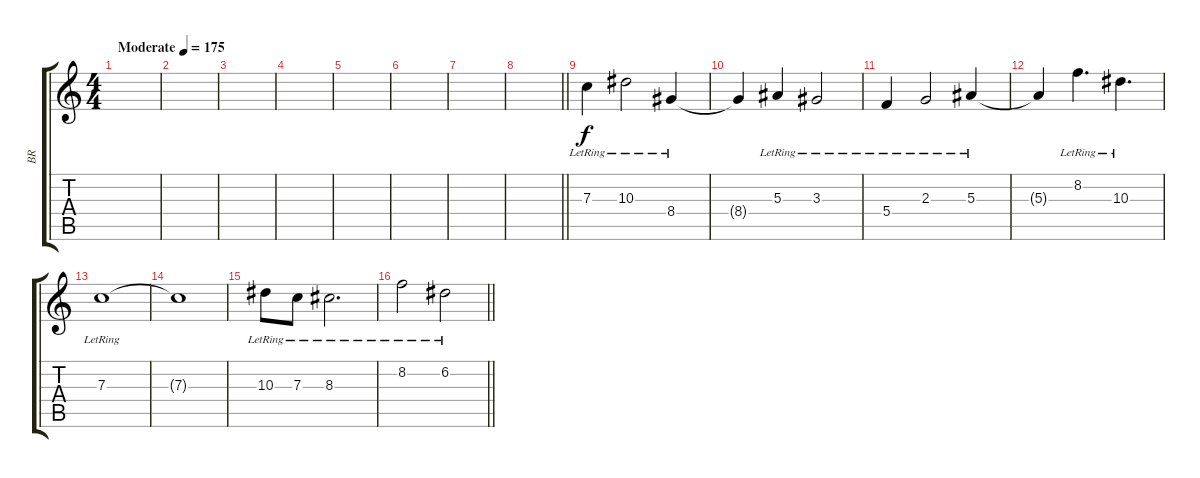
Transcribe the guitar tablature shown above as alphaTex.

\track ("BR" "BR") {instrument acousticguitarsteel}
\staff {score tabs}
\tuning (D4 A3 F3 C3 G2 C2) {hide}
\ts (4 4)
\section ("" "")
\tempo (175 "Moderate")
\clef g2
\ks c
|
|
|
|
|
|
|
\barLineRight lightlight
|
\section ("" "")
7.3{lr}.4 10.3{lr}.2 8.4{lr}.4 |
8.4{t}.4 5.3{lr}.4 3.3{lr}.2 |
5.4{lr}.4 2.3{lr}.2 5.3{lr}.4 |
5.3{t}.4 8.2{lr}.4{d} 10.3{lr}.4{d} |
7.3{lr}.1 |
7.3{t}.1 |
10.3{lr}.8 7.3{lr}.8 8.3{lr}.2{d} |
\barLineRight lightlight
8.2{lr}.2 6.2{lr}.2
